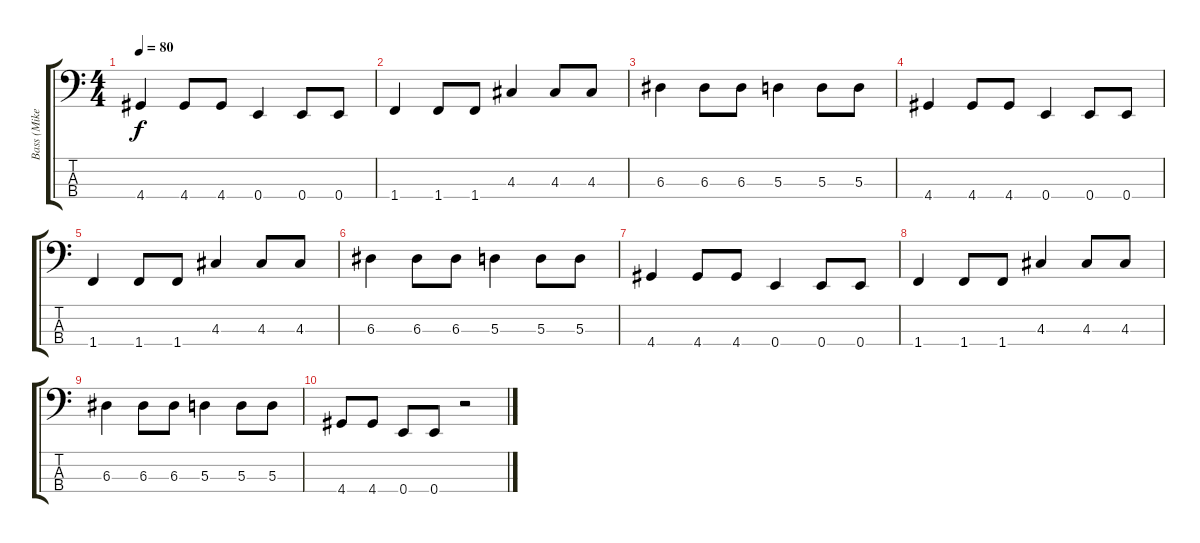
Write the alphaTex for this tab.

\track ("Bass (Mike)" "Bass (Mike") {instrument electricbasspick}
\staff {score tabs}
\tuning (G2 D2 A1 E1) {hide}
\ts (4 4)
\tempo 80
\clef f4
\ks c
4.4.4{dy f} 4.4.8 4.4.8 0.4.4 0.4.8 0.4.8 |
1.4.4 1.4.8 1.4.8 4.3.4 4.3.8 4.3.8 |
6.3.4 6.3.8 6.3.8 5.3.4 5.3.8 5.3.8 |
4.4.4 4.4.8 4.4.8 0.4.4 0.4.8 0.4.8 |
1.4.4 1.4.8 1.4.8 4.3.4 4.3.8 4.3.8 |
6.3.4 6.3.8 6.3.8 5.3.4 5.3.8 5.3.8 |
4.4.4 4.4.8 4.4.8 0.4.4 0.4.8 0.4.8 |
1.4.4 1.4.8 1.4.8 4.3.4 4.3.8 4.3.8 |
6.3.4 6.3.8 6.3.8 5.3.4 5.3.8 5.3.8 |
4.4.8 4.4.8 0.4.8 0.4.8 r.2
